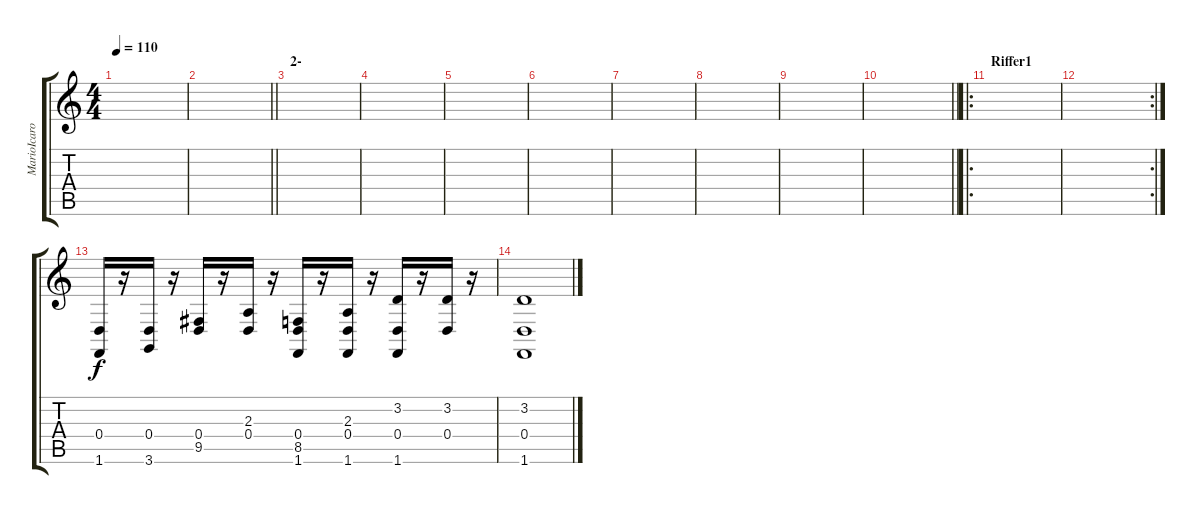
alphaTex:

\track ("MarioIcaro." "MarioIcaro") {instrument acousticgrandpiano}
\staff {score tabs}
\tuning (E4 B3 G3 D3 A2 E2) {hide}
\ts (4 4)
\tempo 110
\clef g2
\ks c
|
\barLineRight lightlight
|
\section ("" "2-")
|
|
|
|
|
|
|
\barLineRight lightlight
|
\ro
\section ("" "Riffer1")
|
\rc 2
|
(0.4 1.6).16{dy f} r.16 (0.4 3.6).16 r.16 (0.4 9.5).16 r.16 (2.3 0.4).16 r.16 (0.4 8.5 1.6).16 r.16 (2.3 0.4 1.6).16 r.16 (3.2 0.4 1.6).16 r.16 (3.2 0.4).16 r.16 |
(3.2 0.4 1.6).1
